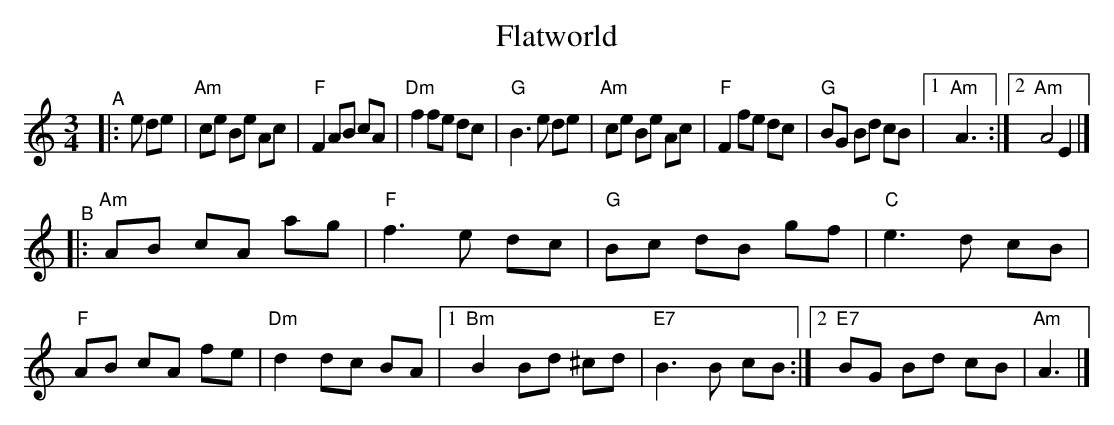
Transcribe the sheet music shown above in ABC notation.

X:1
T: Flatworld
M: 3/4
L: 1/8
K: Amin
"^A"|: e de |\
"Am"ce Be Ac | "F"F2 AB cA | "Dm"f2 fe dc | "G"B3e de |\
"Am"ce Be Ac | "F"F2 fe dc | "G"BG Bd cB |[1 "Am"A3 :|[2 "Am"A4 E2 |]
"^B"|:\
"Am"AB cA ag | "F"f3 e dc | "G"Bc dB gf | "C"e3 d cB | "F"AB cA fe |\
"Dm"d2 dc BA |[1 "Bm"B2 Bd ^cd | "E7"B3B cB :|[2 "E7"BG Bd cB | "Am"A3 |]
